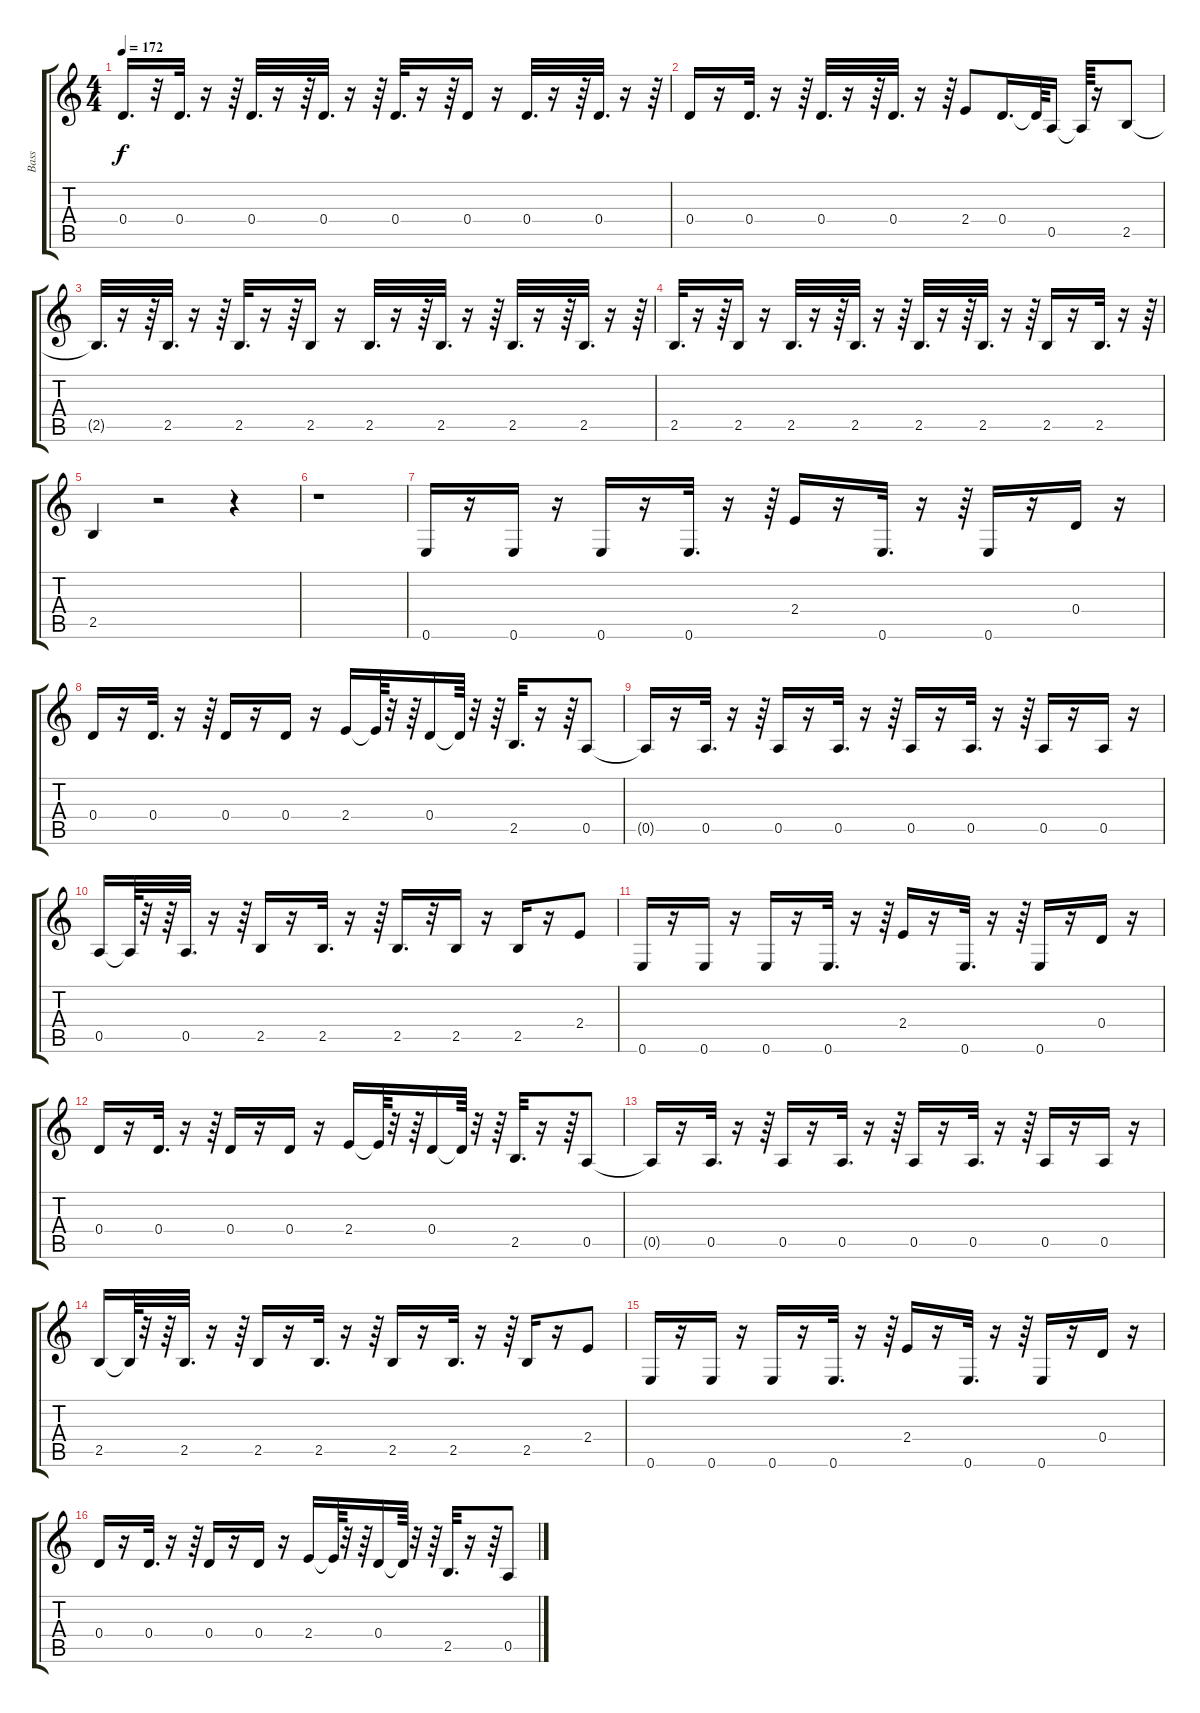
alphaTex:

\track ("Bass" "Bass") {instrument electricbasspick}
\staff {score tabs}
\tuning (E4 B3 G3 D3 A2 E2) {hide}
\ts (4 4)
\tempo 172
\clef g2
\ks c
0.4{t}.16{d dy f} r.32 0.4.32{d} r.16 r.64 0.4.32{d} r.16 r.64 0.4.32{d} r.16 r.64 0.4.32{d} r.16 r.64 0.4.16 r.16 0.4.32{d} r.16 r.64 0.4.32{d} r.16 r.64 |
0.4.16 r.16 0.4.32{d} r.16 r.64 0.4.32{d} r.16 r.64 0.4.32{d} r.16 r.64 2.4.8 0.4.16{d} 0.4{t}.64 0.5.16 0.5{t}.64 r.16 2.5.8 |
2.5{t}.32{d} r.16 r.64 2.5.32{d} r.16 r.64 2.5.32{d} r.16 r.64 2.5.16 r.16 2.5.32{d} r.16 r.64 2.5.32{d} r.16 r.64 2.5.32{d} r.16 r.64 2.5.32{d} r.16 r.64 |
2.5.32{d} r.16 r.64 2.5.16 r.16 2.5.32{d} r.16 r.64 2.5.32{d} r.16 r.64 2.5.32{d} r.16 r.64 2.5.32{d} r.16 r.64 2.5.16 r.16 2.5.32{d} r.16 r.64 |
2.5.4 r.2 r.4 |
r.1 |
0.6.16 r.16 0.6.16 r.16 0.6.16 r.16 0.6.32{d} r.16 r.64 2.4.16 r.16 0.6.32{d} r.16 r.64 0.6.16 r.16 0.4.16 r.16 |
0.4.16 r.16 0.4.32{d} r.16 r.64 0.4.16 r.16 0.4.16 r.16 2.4.16 2.4{t}.64 r.32 r.64 0.4.16 0.4{t}.64 r.32 r.64 2.5.32{d} r.16 r.64 0.5.8 |
0.5{t}.16 r.16 0.5.32{d} r.16 r.64 0.5.16 r.16 0.5.32{d} r.16 r.64 0.5.16 r.16 0.5.32{d} r.16 r.64 0.5.16 r.16 0.5.16 r.16 |
0.5.16 0.5{t}.64 r.32 r.64 0.5.32{d} r.16 r.64 2.5.16 r.16 2.5.32{d} r.16 r.64 2.5.16{d} r.32 2.5.16 r.16 2.5.16 r.16 2.4.8 |
0.6.16 r.16 0.6.16 r.16 0.6.16 r.16 0.6.32{d} r.16 r.64 2.4.16 r.16 0.6.32{d} r.16 r.64 0.6.16 r.16 0.4.16 r.16 |
0.4.16 r.16 0.4.32{d} r.16 r.64 0.4.16 r.16 0.4.16 r.16 2.4.16 2.4{t}.64 r.32 r.64 0.4.16 0.4{t}.64 r.32 r.64 2.5.32{d} r.16 r.64 0.5.8 |
0.5{t}.16 r.16 0.5.32{d} r.16 r.64 0.5.16 r.16 0.5.32{d} r.16 r.64 0.5.16 r.16 0.5.32{d} r.16 r.64 0.5.16 r.16 0.5.16 r.16 |
2.5.16 2.5{t}.64 r.32 r.64 2.5.32{d} r.16 r.64 2.5.16 r.16 2.5.32{d} r.16 r.64 2.5.16 r.16 2.5.32{d} r.16 r.64 2.5.16 r.16 2.4.8 |
0.6.16 r.16 0.6.16 r.16 0.6.16 r.16 0.6.32{d} r.16 r.64 2.4.16 r.16 0.6.32{d} r.16 r.64 0.6.16 r.16 0.4.16 r.16 |
0.4.16 r.16 0.4.32{d} r.16 r.64 0.4.16 r.16 0.4.16 r.16 2.4.16 2.4{t}.64 r.32 r.64 0.4.16 0.4{t}.64 r.32 r.64 2.5.32{d} r.16 r.64 0.5.8
